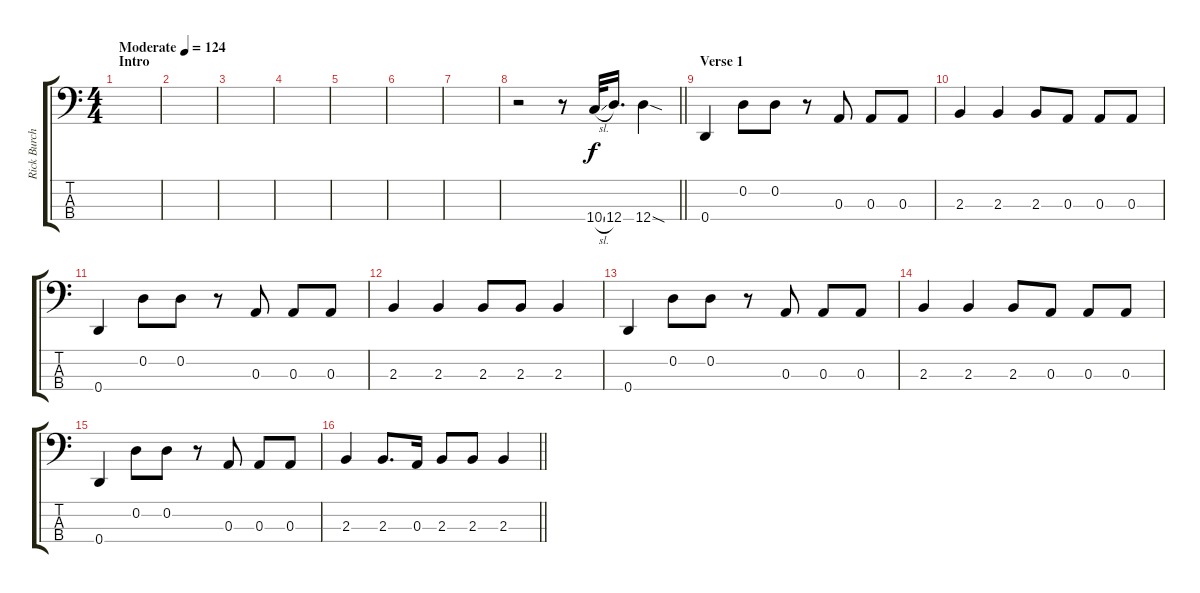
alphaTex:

\track ("Rick Burch - Bass" "Rick Burch") {instrument electricbassfinger}
\staff {score tabs}
\tuning (G2 D2 A1 D1) {hide}
\ts (4 4)
\section ("" "Intro")
\tempo (124 "Moderate")
\clef f4
\ks c
|
|
|
|
|
|
|
\barLineRight lightlight
r.2 r.8 10.4{sl}.32 12.4.16{d} 12.4{sod}.4 |
\section ("" "Verse 1")
0.4.4 0.2.8 0.2.8 r.8 0.3.8 0.3.8 0.3.8 |
2.3.4 2.3.4 2.3.8 0.3.8 0.3.8 0.3.8 |
0.4.4 0.2.8 0.2.8 r.8 0.3.8 0.3.8 0.3.8 |
2.3.4 2.3.4 2.3.8 2.3.8 2.3.4 |
0.4.4 0.2.8 0.2.8 r.8 0.3.8 0.3.8 0.3.8 |
2.3.4 2.3.4 2.3.8 0.3.8 0.3.8 0.3.8 |
0.4.4 0.2.8 0.2.8 r.8 0.3.8 0.3.8 0.3.8 |
\barLineRight lightlight
2.3.4 2.3.8{d} 0.3.16 2.3.8 2.3.8 2.3.4
